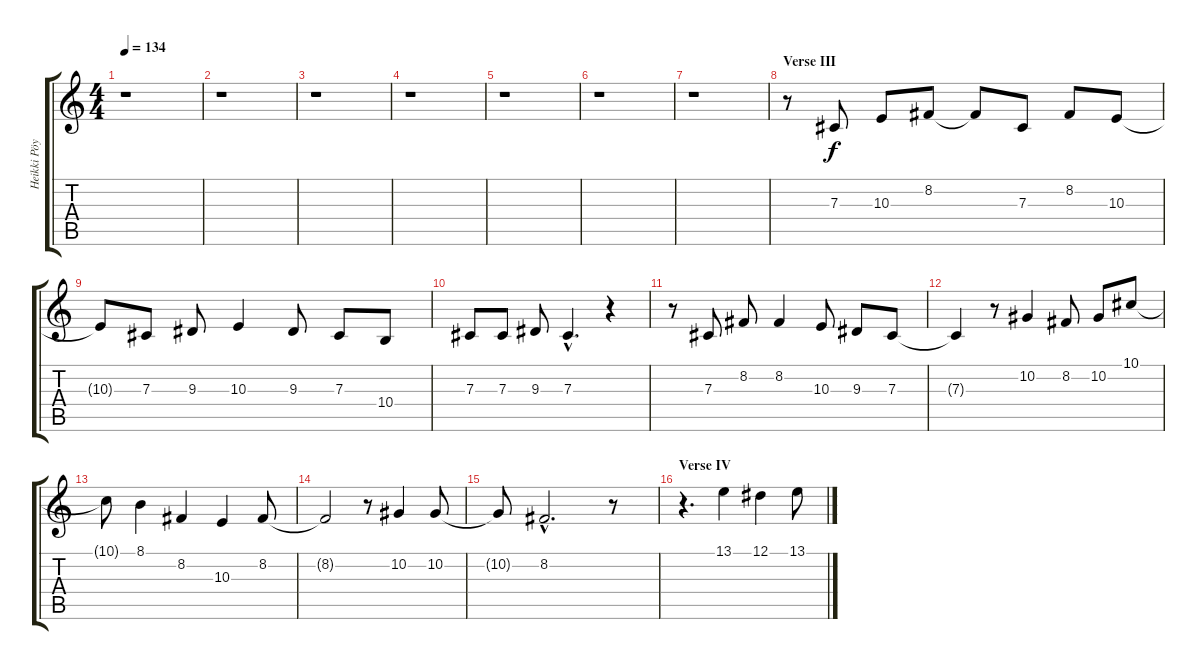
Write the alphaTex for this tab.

\track ("Heikki Pöyhiä - Vocals" "Heikki Pöy") {instrument lead2sawtooth}
\staff {score tabs}
\tuning (Eb4 Bb3 Gb3 Db3 Ab2 Eb2) {hide}
\ts (4 4)
\tempo 134
\clef g2
\ks c
r.1{dy f} |
r.1 |
r.1 |
r.1 |
r.1 |
r.1 |
r.1 |
\section ("" "Verse III")
r.8 7.3.8 10.3.8 8.2.8 8.2{t}.8 7.3.8 8.2.8 10.3.8 |
10.3{t}.8 7.3.8 9.3.8 10.3.4 9.3.8 7.3.8 10.4.8 |
7.3.8 7.3.8 9.3.8 7.3{hac}.4{d} r.4 |
r.8 7.3.8 8.2.8 8.2.4 10.3.8 9.3.8 7.3.8 |
7.3{t}.4 r.8 10.2.4 8.2.8 10.2.8 10.1.8 |
10.1{t}.8 8.1.4 8.2.4 10.3.4 8.2.8 |
8.2{t}.2 r.8 10.2.4 10.2.8 |
10.2{t}.8 8.2{hac}.2{d} r.8 |
\section ("" "Verse IV")
r.4{d} 13.1.4 12.1.4 13.1.8
